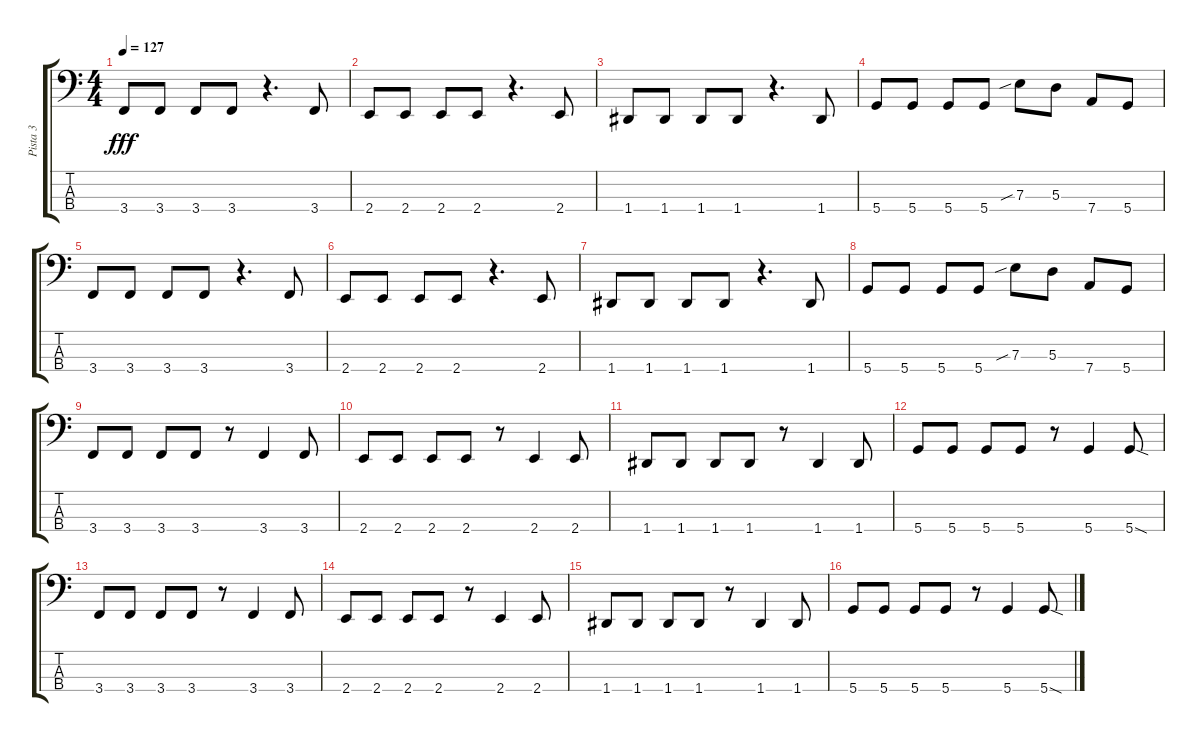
\track ("Pista 3" "Pista 3") {instrument electricbassfinger}
\staff {score tabs}
\tuning (G2 D2 A1 D1) {hide}
\ts (4 4)
\tempo 127
\clef f4
\ks c
3.4.8{dy fff} 3.4.8 3.4.8 3.4.8 r.4{d} 3.4.8 |
2.4.8 2.4.8 2.4.8 2.4.8 r.4{d} 2.4.8 |
1.4.8 1.4.8 1.4.8 1.4.8 r.4{d} 1.4.8 |
5.4.8 5.4.8 5.4.8 5.4.8 7.3{sib}.8 5.3.8 7.4.8 5.4.8 |
3.4.8 3.4.8 3.4.8 3.4.8 r.4{d} 3.4.8 |
2.4.8 2.4.8 2.4.8 2.4.8 r.4{d} 2.4.8 |
1.4.8 1.4.8 1.4.8 1.4.8 r.4{d} 1.4.8 |
5.4.8 5.4.8 5.4.8 5.4.8 7.3{sib}.8 5.3.8 7.4.8 5.4.8 |
3.4.8 3.4.8 3.4.8 3.4.8 r.8 3.4.4 3.4.8 |
2.4.8 2.4.8 2.4.8 2.4.8 r.8 2.4.4 2.4.8 |
1.4.8 1.4.8 1.4.8 1.4.8 r.8 1.4.4 1.4.8 |
5.4.8 5.4.8 5.4.8 5.4.8 r.8 5.4.4 5.4{sod}.8 |
3.4.8 3.4.8 3.4.8 3.4.8 r.8 3.4.4 3.4.8 |
2.4.8 2.4.8 2.4.8 2.4.8 r.8 2.4.4 2.4.8 |
1.4.8 1.4.8 1.4.8 1.4.8 r.8 1.4.4 1.4.8 |
5.4.8 5.4.8 5.4.8 5.4.8 r.8 5.4.4 5.4{sod}.8
